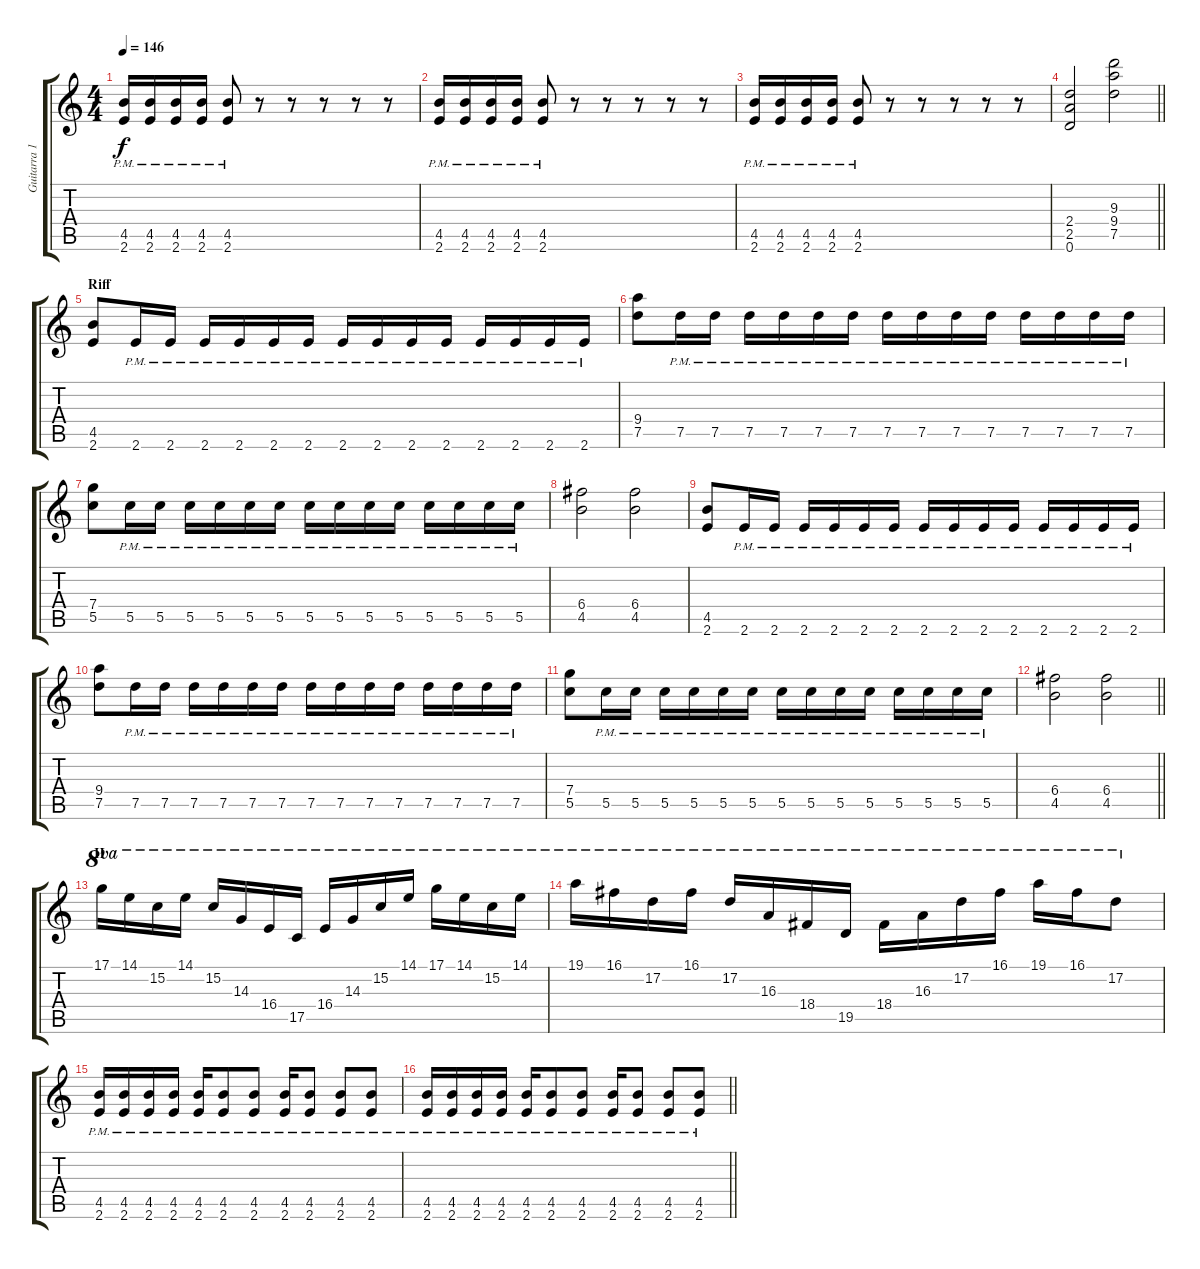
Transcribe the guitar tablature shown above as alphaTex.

\track ("Guitarra 1" "Guitarra 1") {instrument distortionguitar}
\staff {score tabs}
\tuning (D4 A3 F3 C3 G2 D2) {hide}
\ts (4 4)
\tempo 146
\clef g2
\ks c
(4.5{pm} 2.6{pm}).16{ot 8vb dy f} (4.5{pm} 2.6{pm}).16{ot 8vb} (4.5{pm} 2.6{pm}).16{ot 8vb} (4.5{pm} 2.6{pm}).16{ot 8vb} (4.5{pm} 2.6{pm}).8{ot 8vb} r.8{ot 8vb} r.8{ot 8vb} r.8{ot 8vb} r.8{ot 8vb} r.8{ot 8vb} |
(4.5{pm} 2.6{pm}).16{ot 8vb} (4.5{pm} 2.6{pm}).16{ot 8vb} (4.5{pm} 2.6{pm}).16{ot 8vb} (4.5{pm} 2.6{pm}).16{ot 8vb} (4.5{pm} 2.6{pm}).8{ot 8vb} r.8{ot 8vb} r.8{ot 8vb} r.8{ot 8vb} r.8{ot 8vb} r.8{ot 8vb} |
(4.5{pm} 2.6{pm}).16{ot 8vb} (4.5{pm} 2.6{pm}).16{ot 8vb} (4.5{pm} 2.6{pm}).16{ot 8vb} (4.5{pm} 2.6{pm}).16{ot 8vb} (4.5{pm} 2.6{pm}).8{ot 8vb} r.8{ot 8vb} r.8{ot 8vb} r.8{ot 8vb} r.8{ot 8vb} r.8{ot 8vb} |
\barLineRight lightlight
(2.4 2.5 0.6).2{ot 8vb} (9.3 9.4 7.5).2{ot 8vb} |
\section ("" "Riff")
(4.5 2.6).8{ot 8vb} 2.6{pm}.16{ot 8vb} 2.6{pm}.16{ot 8vb} 2.6{pm}.16{ot 8vb} 2.6{pm}.16{ot 8vb} 2.6{pm}.16{ot 8vb} 2.6{pm}.16{ot 8vb} 2.6{pm}.16{ot 8vb} 2.6{pm}.16{ot 8vb} 2.6{pm}.16{ot 8vb} 2.6{pm}.16{ot 8vb} 2.6{pm}.16{ot 8vb} 2.6{pm}.16{ot 8vb} 2.6{pm}.16{ot 8vb} 2.6{pm}.16{ot 8vb} |
(9.4 7.5).8{ot 8vb} 7.5{pm}.16{ot 8vb} 7.5{pm}.16{ot 8vb} 7.5{pm}.16{ot 8vb} 7.5{pm}.16{ot 8vb} 7.5{pm}.16{ot 8vb} 7.5{pm}.16{ot 8vb} 7.5{pm}.16{ot 8vb} 7.5{pm}.16{ot 8vb} 7.5{pm}.16{ot 8vb} 7.5{pm}.16{ot 8vb} 7.5{pm}.16{ot 8vb} 7.5{pm}.16{ot 8vb} 7.5{pm}.16{ot 8vb} 7.5{pm}.16{ot 8vb} |
(7.4 5.5).8{ot 8vb} 5.5{pm}.16{ot 8vb} 5.5{pm}.16{ot 8vb} 5.5{pm}.16{ot 8vb} 5.5{pm}.16{ot 8vb} 5.5{pm}.16{ot 8vb} 5.5{pm}.16{ot 8vb} 5.5{pm}.16{ot 8vb} 5.5{pm}.16{ot 8vb} 5.5{pm}.16{ot 8vb} 5.5{pm}.16{ot 8vb} 5.5{pm}.16{ot 8vb} 5.5{pm}.16{ot 8vb} 5.5{pm}.16{ot 8vb} 5.5{pm}.16{ot 8vb} |
(6.4 4.5).2{ot 8vb} (6.4 4.5).2{ot 8vb} |
(4.5 2.6).8{ot 8vb} 2.6{pm}.16{ot 8vb} 2.6{pm}.16{ot 8vb} 2.6{pm}.16{ot 8vb} 2.6{pm}.16{ot 8vb} 2.6{pm}.16{ot 8vb} 2.6{pm}.16{ot 8vb} 2.6{pm}.16{ot 8vb} 2.6{pm}.16{ot 8vb} 2.6{pm}.16{ot 8vb} 2.6{pm}.16{ot 8vb} 2.6{pm}.16{ot 8vb} 2.6{pm}.16{ot 8vb} 2.6{pm}.16{ot 8vb} 2.6{pm}.16{ot 8vb} |
(9.4 7.5).8{ot 8vb} 7.5{pm}.16{ot 8vb} 7.5{pm}.16{ot 8vb} 7.5{pm}.16{ot 8vb} 7.5{pm}.16{ot 8vb} 7.5{pm}.16{ot 8vb} 7.5{pm}.16{ot 8vb} 7.5{pm}.16{ot 8vb} 7.5{pm}.16{ot 8vb} 7.5{pm}.16{ot 8vb} 7.5{pm}.16{ot 8vb} 7.5{pm}.16{ot 8vb} 7.5{pm}.16{ot 8vb} 7.5{pm}.16{ot 8vb} 7.5{pm}.16{ot 8vb} |
(7.4 5.5).8{ot 8vb} 5.5{pm}.16{ot 8vb} 5.5{pm}.16{ot 8vb} 5.5{pm}.16{ot 8vb} 5.5{pm}.16{ot 8vb} 5.5{pm}.16{ot 8vb} 5.5{pm}.16{ot 8vb} 5.5{pm}.16{ot 8vb} 5.5{pm}.16{ot 8vb} 5.5{pm}.16{ot 8vb} 5.5{pm}.16{ot 8vb} 5.5{pm}.16{ot 8vb} 5.5{pm}.16{ot 8vb} 5.5{pm}.16{ot 8vb} 5.5{pm}.16{ot 8vb} |
\barLineRight lightlight
(6.4 4.5).2{ot 8vb} (6.4 4.5).2{ot 8vb} |
\section ("" "II")
17.1.16{ot 8va} 14.1.16{ot 8va} 15.2.16{ot 8va} 14.1.16{ot 8va} 15.2.16{ot 8va} 14.3.16{ot 8va} 16.4.16{ot 8va} 17.5.16{ot 8va} 16.4.16{ot 8va} 14.3.16{ot 8va} 15.2.16{ot 8va} 14.1.16{ot 8va} 17.1.16{ot 8va} 14.1.16{ot 8va} 15.2.16{ot 8va} 14.1.16{ot 8va} |
19.1.16{ot 8va} 16.1.16{ot 8va} 17.2.16{ot 8va} 16.1.16{ot 8va} 17.2.16{ot 8va} 16.3.16{ot 8va} 18.4.16{ot 8va} 19.5.16{ot 8va} 18.4.16{ot 8va} 16.3.16{ot 8va} 17.2.16{ot 8va} 16.1.16{ot 8va} 19.1.16{ot 8va} 16.1.16{ot 8va} 17.2.8{ot 8va} |
(4.5{pm} 2.6{pm}).16{ot 8vb} (4.5{pm} 2.6{pm}).16{ot 8vb} (4.5{pm} 2.6{pm}).16{ot 8vb} (4.5{pm} 2.6{pm}).16{ot 8vb} (4.5{pm} 2.6{pm}).16{ot 8vb} (4.5{pm} 2.6{pm}).8{ot 8vb} (4.5{pm} 2.6{pm}).8{ot 8vb} (4.5{pm} 2.6{pm}).16{ot 8vb} (4.5{pm} 2.6{pm}).8{ot 8vb} (4.5{pm} 2.6{pm}).8{ot 8vb} (4.5{pm} 2.6{pm}).8{ot 8vb} |
\barLineRight lightlight
(4.5{pm} 2.6{pm}).16{ot 8vb} (4.5{pm} 2.6{pm}).16{ot 8vb} (4.5{pm} 2.6{pm}).16{ot 8vb} (4.5{pm} 2.6{pm}).16{ot 8vb} (4.5{pm} 2.6{pm}).16{ot 8vb} (4.5{pm} 2.6{pm}).8{ot 8vb} (4.5{pm} 2.6{pm}).8{ot 8vb} (4.5{pm} 2.6{pm}).16{ot 8vb} (4.5{pm} 2.6{pm}).8{ot 8vb} (4.5{pm} 2.6{pm}).8{ot 8vb} (4.5{pm} 2.6{pm}).8{ot 8vb}
